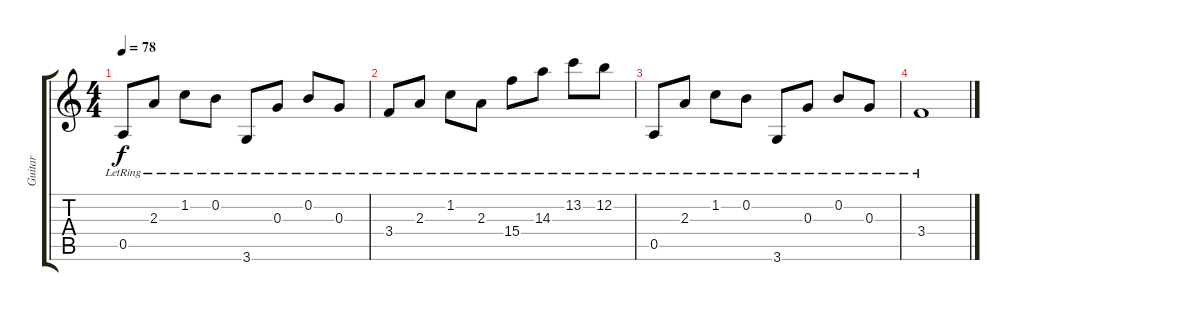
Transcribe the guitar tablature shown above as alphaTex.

\track ("Guitar" "Guitar") {instrument acousticguitarsteel}
\staff {score tabs}
\tuning (E4 B3 G3 D3 A2 E2) {hide}
\ts (4 4)
\tempo 78
\clef g2
\ks c
0.5{lr}.8{dy f} 2.3{lr}.8 1.2{lr}.8 0.2{lr}.8 3.6{lr}.8 0.3{lr}.8 0.2{lr}.8 0.3{lr}.8 |
3.4{lr}.8 2.3{lr}.8 1.2{lr}.8 2.3{lr}.8 15.4{lr}.8 14.3{lr}.8 13.2{lr}.8 12.2{lr}.8 |
0.5{lr}.8 2.3{lr}.8 1.2{lr}.8 0.2{lr}.8 3.6{lr}.8 0.3{lr}.8 0.2{lr}.8 0.3{lr}.8 |
3.4{lr}.1
